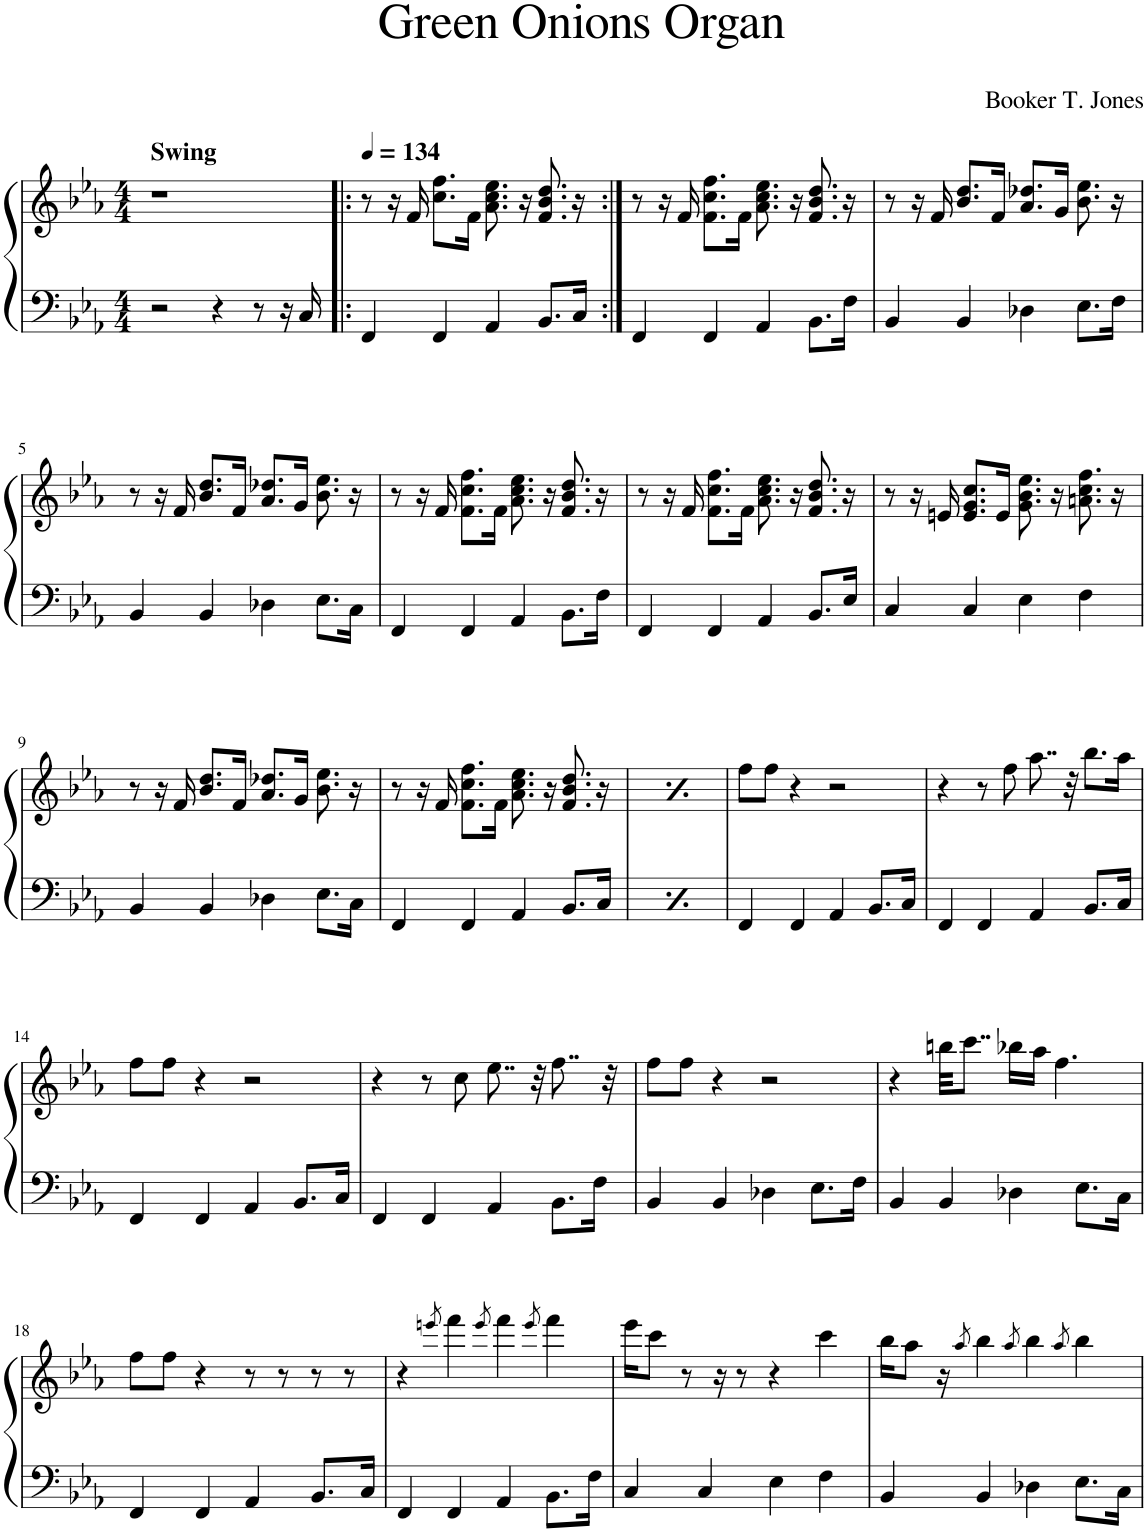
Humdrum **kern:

**kern	**kern
*part1	*part1
*staff2	*staff1
*I"Organ	*
*I'Org.	*
*clefF4	*clefG2
*k[b-e-a-]	*k[b-e-a-]
*M4/4	*M4/4
=1	=1
!	!LO:TX:a:B:t=Swing
2r	1r
4r	.
8r	.
16r	.
16C/	.
=2!|:	=2!|:
*	*MM134
4FF/	8r
.	16r
.	16f/
4FF/	8.cc\ 8.ff\L
.	16f\Jk
4AA-/	8.a-\ 8.cc\ 8.ee-\
.	16r
8.BB-/L	8.f/ 8.b-/ 8.dd/
16C/Jk	16r
=3:|!	=3:|!
4FF/	8r
.	16r
.	16f/
4FF/	8.f\ 8.cc\ 8.ff\L
.	16f\Jk
4AA-/	8.a-\ 8.cc\ 8.ee-\
.	16r
8.BB-\L	8.f/ 8.b-/ 8.dd/
16F\Jk	16r
=4	=4
4BB-/	8r
.	16r
.	16f/
4BB-/	8.b-/ 8.dd/L
.	16f/Jk
4D-X\	8.a-/ 8.dd-X/L
.	16g/Jk
8.E-\L	8.b-\ 8.ee-\
16F\Jk	16r
!!LO:LB:g=z
=5	=5
4BB-/	8r
.	16r
.	16f/
4BB-/	8.b-/ 8.dd/L
.	16f/Jk
4D-X\	8.a-/ 8.dd-X/L
.	16g/Jk
8.E-\L	8.b-\ 8.ee-\
16C\Jk	16r
=6	=6
4FF/	8r
.	16r
.	16f/
4FF/	8.f\ 8.cc\ 8.ff\L
.	16f\Jk
4AA-/	8.a-\ 8.cc\ 8.ee-\
.	16r
8.BB-\L	8.f/ 8.b-/ 8.dd/
16F\Jk	16r
=7	=7
4FF/	8r
.	16r
.	16f/
4FF/	8.f\ 8.cc\ 8.ff\L
.	16f\Jk
4AA-/	8.a-\ 8.cc\ 8.ee-\
.	16r
8.BB-/L	8.f/ 8.b-/ 8.dd/
16E-/Jk	16r
=8	=8
4C/	8r
.	16r
.	16en/
4C/	8.e/ 8.g/ 8.cc/L
.	16e/Jk
4E-\	8.g\ 8.b-\ 8.ee-\
.	16r
4F\	8.an\ 8.cc\ 8.ff\
.	16r
!!LO:LB:g=z
=9	=9
4BB-/	8r
.	16r
.	16f/
4BB-/	8.b-/ 8.dd/L
.	16f/Jk
4D-X\	8.a-/ 8.dd-X/L
.	16g/Jk
8.E-\L	8.b-\ 8.ee-\
16C\Jk	16r
=10	=10
4FF/	8r
.	16r
.	16f/
4FF/	8.f\ 8.cc\ 8.ff\L
.	16f\Jk
4AA-/	8.a-\ 8.cc\ 8.ee-\
.	16r
8.BB-/L	8.f/ 8.b-/ 8.dd/
16C/Jk	16r
=11	=11
4FF/	8r
.	16r
.	16f/
4FF/	8.f\ 8.cc\ 8.ff\L
.	16f\Jk
4AA-/	8.a-\ 8.cc\ 8.ee-\
.	16r
8.BB-/L	8.f/ 8.b-/ 8.dd/
16C/Jk	16r
=12	=12
4FF/	8ff\L
.	8ff\J
4FF/	4r
4AA-/	2r
8.BB-/L	.
16C/Jk	.
=13	=13
4FF/	4r
4FF/	8r
.	8ff\
4AA-/	8..aa-\
.	32r
8.BB-/L	8.bb-\L
16C/Jk	16aa-\Jk
!!LO:LB:g=z
=14	=14
4FF/	8ff\L
.	8ff\J
4FF/	4r
4AA-/	2r
8.BB-/L	.
16C/Jk	.
=15	=15
4FF/	4r
4FF/	8r
.	8cc\
4AA-/	8..ee-\
.	32r
8.BB-\L	8..ff\
16F\Jk	.
.	32r
=16	=16
4BB-/	8ff\L
.	8ff\J
4BB-/	4r
4D-X\	2r
8.E-\L	.
16F\Jk	.
=17	=17
4BB-/	4r
4BB-/	32bbn\KKL
.	8..ccc\J
4D-X\	16bb-X\LL
.	16aa-\JJ
.	4.ff\
8.E-\L	.
16C\Jk	.
!!LO:LB:g=z
=18	=18
4FF/	8ff\L
.	8ff\J
4FF/	4r
4AA-/	8r
.	8r
8.BB-/L	8r
.	8r
16C/Jk	.
=19	=19
4FF/	4r
.	8qeeen/
4FF/	4fff\
.	8qeee/
4AA-/	4fff\
.	8qeee/
8.BB-\L	4fff\
16F\Jk	.
=20	=20
4C/	16eee-\KL
.	8ccc\J
.	8r
4C/	.
.	16r
.	8r
4E-\	4r
4F\	4ccc\
=21	=21
4BB-/	16bb-\KL
.	8aa-\J
.	16r
.	8qaa-/
4BB-/	4bb-\
.	8qaa-/
4D-X\	4bb-\
.	8qaa-/
8.E-\L	4bb-\
16C\Jk	.
=	=
*-	*-
